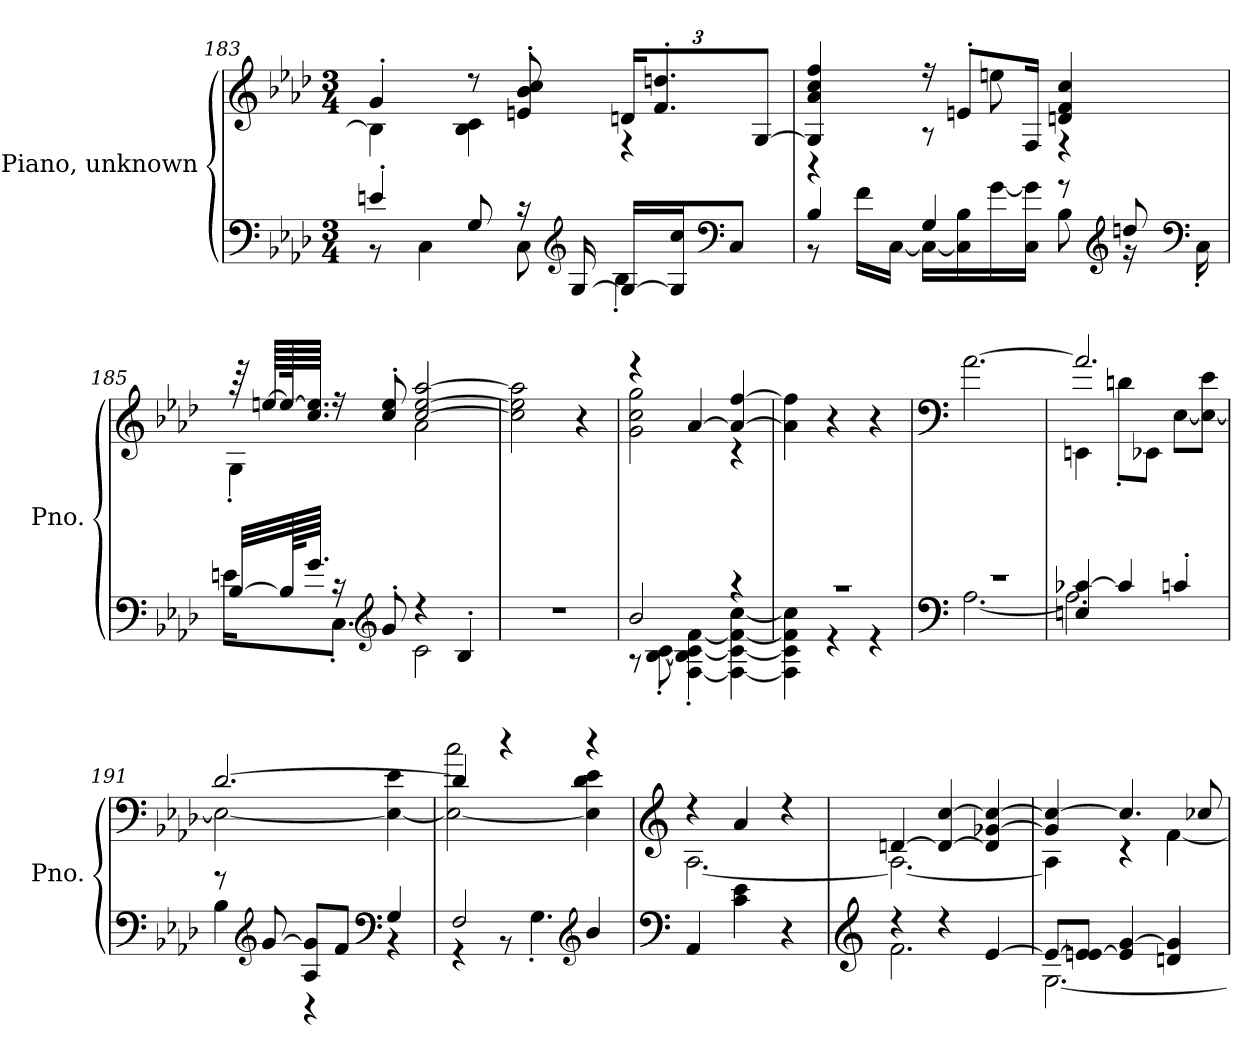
**kern	**kern
*part1	*part1
*staff2	*staff1
*I"Piano, unknown	*
*I'Pno.	*
!!LO:PB:g=z
*clefF4	*clefG2
*k[b-e-a-d-]	*k[b-e-a-d-]
*M3/4	*M3/4
=183	=183
*^	*^
4en'/	8r	4g'/	4B-\]
.	4C\	.	.
8G/	.	8r	4B-\ 4c\
16r	8C\	8en/' 8b-/' 8cc/'	.
*clefG2	*	*	*
[16G/	.	.	.
*	*	*Xbrackettup	*
16G/LL_	4B-'\	24dn/KL	4r
.	.	12.f/' 12.ddn/'	.
16G/] 16cc/J	.	.	.
*clefF4	*	*	*
8C/J	.	.	.
.	.	[12G/J	.
=184	=184	=184	=184
4B-/	8r	4G/] 4a-/ 4cc/ 4ff/	4r
.	16f\LL	.	.
.	[16C\JJ	.	.
4G/	16C\LL_	16r	8r
.	16C\] 16B-\	8en'/L	.
.	[16g\	.	8een\
.	16C\ 16g\]JJ	16F/Jk	.
8r	8B-\	4dn/ 4f/ 4cc/	4r
*clefG2	*	*	*
8ddn/	16r	.	.
*clefF4	*	*	*
.	16C'\	.	.
!!LO:LB:g=z	!!
=185	=185	=185	=185
[32B-/LLL	16en\KL	64r	4G'\
.	.	[64een/LLLL	.
128B-/KL]	.	128ee/K_	.
64.g/JJJJ	.	64.cc/ 64.ee/]JJJJ	.
16r	8.C'\J	16r	.
*clefG2	*	*	*
8g'/	.	8cc/' 8ee/'	.
4r	2c\	[2cc/ [2ee/ [2aa-/	2a-\
4B-'/	.	.	.
*v	*v	*	*
*	*v	*v
=186	=186
2.r	2cc\] 2ee\] 2aa-\]
.	4r
=187	=187
*^	*^
2b-/	8r	4r	2g\ 2cc\ 2gg\
.	[8B-\' 8c\'	.	.
.	[4F\' 4B-\]' [4c\' [4f\'	[4a-/	.
4r	4F\_ 4c\_ 4f\_ [4cc\	4a-/_ [4ff/	4r
*	*	*v	*v
=188	=188	=188
2.r	4F\] 4c\] 4f\] 4cc\]	4a-\] 4ff\]
.	4r	4r
.	4r	4r
=189	=189	=189
*clefF4	*	*clefF4
2.r	[2.A-\	[2.a-\
=190	=190	=190
*	*	*^
4En/ [4c-X/	2.A-\]	2.a-/]	4EEn\
4c-/]	.	.	8dn'\L
.	.	.	8EE-X\J
4cn'/	.	.	[8E-\L
.	.	.	8E-\_ 8e-\J
!!LO:LB:g=z	!!
=191	=191	=191	=191
8r	4B-\	[2.d-/	2E-\_
*clefG2	*	*	*
[8g/	.	.	.
8A-/ 8g/]L	4r	.	.
8f/J	.	.	.
*clefF4	*	*	*
4G/	4r	.	4E-\_ 4e-\
=192	=192	=192	=192
2F/	4r	4d-/]	2E-\_ 2cc\
.	8r	4r	.
.	4.G'\	.	.
*clefG2	*	*	*
4b-/	.	4r	4E-\] 4d-\ 4e-\
*v	*v	*	*
=193	=193	=193
*clefF4	*clefG2	*
4AA-/	4r	[2.A-\
4c\ 4e-\	4a-/	.
4r	4r	.
=194	=194	=194
*clefG2	*	*
*^	*	*
4r	2.f\	[4dn/	2.A-\_
4r	.	4d/_ [4cc/	.
[4e-/	.	4d/] [4g-X/ 4cc/_	.
=195	=195	=195	=195
8e-/L_	[2.G\	4g-/] 4cc/_	4A-\]
8e-/] [8en/J	.	.	.
4e/] [4g/	.	4.cc/]	4r
4dn/ 4g/]	.	.	[4f\
.	.	8cc-X/	.
*v	*v	*	*
*	*v	*v
=	=
*-	*-
